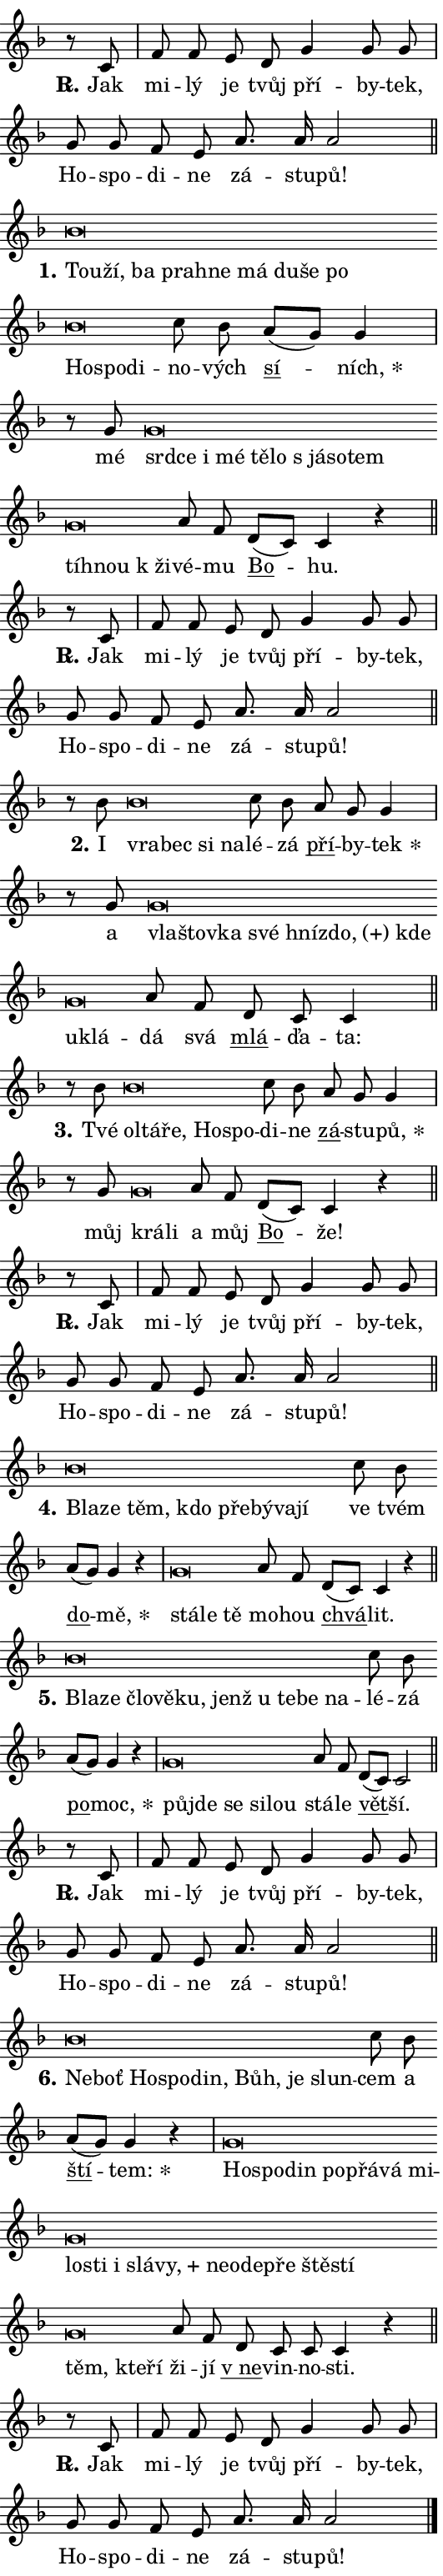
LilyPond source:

\version "2.24.0"
\header { tagline = "" }
\paper {
  indent = 0\cm
  top-margin = 0\cm
  right-margin = 0.13\cm % to fit lyric hyphens
  bottom-margin = 0\cm
  left-margin = 0\cm
  paper-width = 9\cm
  page-breaking = #ly:one-page-breaking
  system-system-spacing.basic-distance = #11
  score-system-spacing.basic-distance = #11
  ragged-last = ##f
}


%% Author: Thomas Morley
%% https://lists.gnu.org/archive/html/lilypond-user/2020-05/msg00002.html
#(define (line-position grob)
"Returns position of @var[grob} in current system:
   @code{'start}, if at first time-step
   @code{'end}, if at last time-step
   @code{'middle} otherwise
"
  (let* ((col (ly:item-get-column grob))
         (ln (ly:grob-object col 'left-neighbor))
         (rn (ly:grob-object col 'right-neighbor))
         (col-to-check-left (if (ly:grob? ln) ln col))
         (col-to-check-right (if (ly:grob? rn) rn col))
         (break-dir-left
           (and
             (ly:grob-property col-to-check-left 'non-musical #f)
             (ly:item-break-dir col-to-check-left)))
         (break-dir-right
           (and
             (ly:grob-property col-to-check-right 'non-musical #f)
             (ly:item-break-dir col-to-check-right))))
        (cond ((eqv? 1 break-dir-left) 'start)
              ((eqv? -1 break-dir-right) 'end)
              (else 'middle))))

#(define (tranparent-at-line-position vctor)
  (lambda (grob)
  "Relying on @code{line-position} select the relevant enry from @var{vctor}.
Used to determine transparency,"
    (case (line-position grob)
      ((end) (not (vector-ref vctor 0)))
      ((middle) (not (vector-ref vctor 1)))
      ((start) (not (vector-ref vctor 2))))))

noteHeadBreakVisibility =
#(define-music-function (break-visibility)(vector?)
"Makes @code{NoteHead}s transparent relying on @var{break-visibility}"
#{
  \override NoteHead.transparent =
    #(tranparent-at-line-position break-visibility)
#})

#(define delete-ledgers-for-transparent-note-heads
  (lambda (grob)
    "Reads whether a @code{NoteHead} is transparent.
If so this @code{NoteHead} is removed from @code{'note-heads} from
@var{grob}, which is supposed to be @code{LedgerLineSpanner}.
As a result ledgers are not printed for this @code{NoteHead}"
    (let* ((nhds-array (ly:grob-object grob 'note-heads))
           (nhds-list
             (if (ly:grob-array? nhds-array)
                 (ly:grob-array->list nhds-array)
                 '()))
           ;; Relies on the transparent-property being done before
           ;; Staff.LedgerLineSpanner.after-line-breaking is executed.
           ;; This is fragile ...
           (to-keep
             (remove
               (lambda (nhd)
                 (ly:grob-property nhd 'transparent #f))
               nhds-list)))
      ;; TODO find a better method to iterate over grob-arrays, similiar
      ;; to filter/remove etc for lists
      ;; For now rebuilt from scratch
      (set! (ly:grob-object grob 'note-heads)  '())
      (for-each
        (lambda (nhd)
          (ly:pointer-group-interface::add-grob grob 'note-heads nhd))
        to-keep))))

squashNotes = {
  \override NoteHead.X-extent = #'(-0.2 . 0.2)
  \override NoteHead.Y-extent = #'(-0.75 . 0)
  \override NoteHead.stencil =
    #(lambda (grob)
       (let ((pos (ly:grob-property grob 'staff-position)))
         (begin
           (if (< pos -7) (display "ERROR: Lower brevis then expected\n") (display ""))
           (if (<= pos -6) ly:text-interface::print ly:note-head::print))))
}
unSquashNotes = {
  \revert NoteHead.X-extent
  \revert NoteHead.Y-extent
  \revert NoteHead.stencil
}

hideNotes = \noteHeadBreakVisibility #begin-of-line-visible
unHideNotes = \noteHeadBreakVisibility #all-visible

% work-around for resetting accidentals
% https://lilypond.org/doc/v2.23/Documentation/notation/displaying-rhythms#unmetered-music
cadenzaMeasure = {
  \cadenzaOff
  \partial 1024 s1024
  \cadenzaOn
}

#(define-markup-command (accent layout props text) (markup?)
  "Underline accented syllable"
  (interpret-markup layout props
    #{\markup \override #'(offset . 4.3) \underline { #text }#}))

responsum = \markup \concat {
  "R" \hspace #-1.05 \path #0.1 #'((moveto 0 0.07) (lineto 0.9 0.8)) \hspace #0.05 "."
}

spaceSize = #0.6828661417322834 % exact space size for TeX Gyre Schola

\layout {
  \context {
    \Staff
    \remove "Time_signature_engraver"
    \override LedgerLineSpanner.after-line-breaking = #delete-ledgers-for-transparent-note-heads
  }
  \context {
    \Lyrics {
      \override LyricSpace.minimum-distance = \spaceSize
      \override LyricText.font-name = #"TeX Gyre Schola"
      \override LyricText.font-size = 1
      \override StanzaNumber.font-name = #"TeX Gyre Schola Bold"
      \override StanzaNumber.font-size = 1
    }
  }
  \context {
    \Score 
    \override NoteHead.text =
      #(lambda (grob) 
        (let ((pos (ly:grob-property grob 'staff-position)))
          #{\markup {
            \combine
              \halign #-0.55 \raise #(if (= pos -6) 0 0.5) \override #'(thickness . 2) \draw-line #'(3.2 . 0)
              \musicglyph "noteheads.sM1"
          }#}))
  }
}

% magnetic-lyrics.ily
%
%   written by
%     Jean Abou Samra <jean@abou-samra.fr>
%     Werner Lemberg <wl@gnu.org>
%
%   adapted by
%     Jiri Hon <jiri.hon@gmail.com>
%
% Version 2022-Apr-15

% https://www.mail-archive.com/lilypond-user@gnu.org/msg149350.html

#(define (Left_hyphen_pointer_engraver context)
   "Collect syllable-hyphen-syllable occurrences in lyrics and store
them in properties.  This engraver only looks to the left.  For
example, if the lyrics input is @code{foo -- bar}, it does the
following.

@itemize @bullet
@item
Set the @code{text} property of the @code{LyricHyphen} grob between
@q{foo} and @q{bar} to @code{foo}.

@item
Set the @code{left-hyphen} property of the @code{LyricText} grob with
text @q{foo} to the @code{LyricHyphen} grob between @q{foo} and
@q{bar}.
@end itemize

Use this auxiliary engraver in combination with the
@code{lyric-@/text::@/apply-@/magnetic-@/offset!} hook."
   (let ((hyphen #f)
         (text #f))
     (make-engraver
      (acknowledgers
       ((lyric-syllable-interface engraver grob source-engraver)
        (set! text grob)))
      (end-acknowledgers
       ((lyric-hyphen-interface engraver grob source-engraver)
        ;(when (not (grob::has-interface grob 'lyric-space-interface))
          (set! hyphen grob)));)
      ((stop-translation-timestep engraver)
       (when (and text hyphen)
         (ly:grob-set-object! text 'left-hyphen hyphen))
       (set! text #f)
       (set! hyphen #f)))))

#(define (lyric-text::apply-magnetic-offset! grob)
   "If the space between two syllables is less than the value in
property @code{LyricText@/.details@/.squash-threshold}, move the right
syllable to the left so that it gets concatenated with the left
syllable.

Use this function as a hook for
@code{LyricText@/.after-@/line-@/breaking} if the
@code{Left_@/hyphen_@/pointer_@/engraver} is active."
   (let ((hyphen (ly:grob-object grob 'left-hyphen #f)))
     (when hyphen
       (let ((left-text (ly:spanner-bound hyphen LEFT)))
         (when (grob::has-interface left-text 'lyric-syllable-interface)
           (let* ((common (ly:grob-common-refpoint grob left-text X))
                  (this-x-ext (ly:grob-extent grob common X))
                  (left-x-ext
                   (begin
                     ;; Trigger magnetism for left-text.
                     (ly:grob-property left-text 'after-line-breaking)
                     (ly:grob-extent left-text common X)))
                  ;; `delta` is the gap width between two syllables.
                  (delta (- (interval-start this-x-ext)
                            (interval-end left-x-ext)))
                  (details (ly:grob-property grob 'details))
                  (threshold (assoc-get 'squash-threshold details 0.2)))
             (when (< delta threshold)
               (let* (;; We have to manipulate the input text so that
                      ;; ligatures crossing syllable boundaries are not
                      ;; disabled.  For languages based on the Latin
                      ;; script this is essentially a beautification.
                      ;; However, for non-Western scripts it can be a
                      ;; necessity.
                      (lt (ly:grob-property left-text 'text))
                      (rt (ly:grob-property grob 'text))
                      (is-space (grob::has-interface hyphen 'lyric-space-interface))
                      (space (if is-space " " ""))
                      (extra-delta (if is-space spaceSize 0))
                      ;; Append new syllable.
                      (ltrt-space (if (and (string? lt) (string? rt))
                                (string-append lt space rt)
                                (make-concat-markup (list lt space rt))))
                      ;; Right-align `ltrt` to the right side.
                      (ltrt-space-markup (grob-interpret-markup
                               grob
                               (make-translate-markup
                                (cons (interval-length this-x-ext) 0)
                                (make-right-align-markup ltrt-space)))))
                 (begin
                   ;; Don't print `left-text`.
                   (ly:grob-set-property! left-text 'stencil #f)
                   ;; Set text and stencil (which holds all collected
                   ;; syllables so far) and shift it to the left.
                   (ly:grob-set-property! grob 'text ltrt-space)
                   (ly:grob-set-property! grob 'stencil ltrt-space-markup)
                   (ly:grob-translate-axis! grob (- (- delta extra-delta)) X))))))))))


#(define (lyric-hyphen::displace-bounds-first grob)
   ;; Make very sure this callback isn't triggered too early.
   (let ((left (ly:spanner-bound grob LEFT))
         (right (ly:spanner-bound grob RIGHT)))
     (ly:grob-property left 'after-line-breaking)
     (ly:grob-property right 'after-line-breaking)
     (ly:lyric-hyphen::print grob)))

squashThreshold = #0.4

\layout {
  \context {
    \Lyrics
    \consists #Left_hyphen_pointer_engraver
    \override LyricText.after-line-breaking =
      #lyric-text::apply-magnetic-offset!
    \override LyricHyphen.stencil = #lyric-hyphen::displace-bounds-first
    \override LyricText.details.squash-threshold = \squashThreshold
    \override LyricHyphen.minimum-distance = 0
    \override LyricHyphen.minimum-length = \squashThreshold
  }
}

squashText = \override LyricText.details.squash-threshold = 9999
unSquashText = \override LyricText.details.squash-threshold = \squashThreshold

leftText = \override LyricText.self-alignment-X = #LEFT
unLeftText = \revert LyricText.self-alignment-X

starOffset = #(lambda (grob) 
                (let ((x_offset (ly:self-alignment-interface::aligned-on-x-parent grob)))
                  (if (= x_offset 0) 0 (+ x_offset 1.2))))

star = #(define-music-function (syllable)(string?)
"Append star separator at the end of a syllable"
#{
  \once \override LyricText.X-offset = #starOffset
  \lyricmode { \markup {
    #syllable
    \override #'((font-name . "TeX Gyre Schola Bold")) \hspace #0.2 \lower #0.65 \larger "*"
  } }
#})

starAccent = #(define-music-function (syllable)(string?)
"Append star separator at the end of a syllable and make accent"
#{
  \once \override LyricText.X-offset = #starOffset
  \lyricmode { \markup {
    \accent #syllable
    \override #'((font-name . "TeX Gyre Schola Bold")) \hspace #0.2 \lower #0.65 \larger "*"
  } }
#})

breath = #(define-music-function (syllable)(string?)
"Append breathing indicator at the end of a syllable"
#{
  \lyricmode { \markup { #syllable "+" } }
#})

optionalBreath = #(define-music-function (syllable)(string?)
"Append optional breathing indicator at the end of a syllable"
#{
  \lyricmode { \markup { #syllable "(+)" } }
#})


\score {
    <<
        \new Voice = "melody" { \cadenzaOn \key f \major \relative { r8 c' \cadenzaMeasure \bar "|" f f e d \bar "" g4 g8 g \cadenzaMeasure \bar "|" g g f e \bar "" a8. a16 a2 \cadenzaMeasure \bar "||" \break } }
        \new Lyrics \lyricsto "melody" { \lyricmode { \set stanza = \responsum
Jak mi -- lý je tvůj pří -- by -- tek, Ho -- spo -- di -- ne zá -- stu -- pů! } }
    >>
    \layout {}
}

\score {
    <<
        \new Voice = "melody" { \cadenzaOn \key f \major \relative { \squashNotes bes'\breve*1/16 \hideNotes \breve*1/16 \bar "" \breve*1/16 \bar "" \breve*1/16 \bar "" \breve*1/16 \bar "" \breve*1/16 \bar "" \breve*1/16 \bar "" \breve*1/16 \bar "" \breve*1/16 \bar "" \breve*1/16 \bar "" \breve*1/16 \breve*1/16 \bar "" \unHideNotes \unSquashNotes c8 bes \bar "" a[( g)] g4 \cadenzaMeasure \bar "|" r8 g8 \squashNotes g\breve*1/16 \hideNotes \breve*1/16 \bar "" \breve*1/16 \bar "" \breve*1/16 \bar "" \breve*1/16 \bar "" \breve*1/16 \bar "" \breve*1/16 \bar "" \breve*1/16 \bar "" \breve*1/16 \bar "" \breve*1/16 \bar "" \breve*1/16 \breve*1/16 \bar "" \unHideNotes \unSquashNotes a8 f \bar "" d[( c)] c4 r \cadenzaMeasure \bar "||" \break } }
        \new Lyrics \lyricsto "melody" { \lyricmode { \set stanza = "1."
\leftText Tou -- \squashText ží, ba pra -- hne má du -- še po Ho -- spo -- di -- \unLeftText \unSquashText no -- vých \markup \accent sí -- \star ních, mé \leftText srd -- \squashText ce i mé tě -- lo "s já" -- so -- tem tíh -- nou "k ži" -- \unLeftText \unSquashText vé -- mu \markup \accent Bo -- hu. } }
    >>
    \layout {}
}

\score {
    <<
        \new Voice = "melody" { \cadenzaOn \key f \major \relative { r8 c' \cadenzaMeasure \bar "|" f f e d \bar "" g4 g8 g \cadenzaMeasure \bar "|" g g f e \bar "" a8. a16 a2 \cadenzaMeasure \bar "||" \break } }
        \new Lyrics \lyricsto "melody" { \lyricmode { \set stanza = \responsum
Jak mi -- lý je tvůj pří -- by -- tek, Ho -- spo -- di -- ne zá -- stu -- pů! } }
    >>
    \layout {}
}

\score {
    <<
        \new Voice = "melody" { \cadenzaOn \key f \major \relative { r8 bes'8 \squashNotes bes\breve*1/16 \hideNotes \breve*1/16 \bar "" \breve*1/16 \breve*1/16 \bar "" \unHideNotes \unSquashNotes c8 bes \bar "" a g g4 \cadenzaMeasure \bar "|" r8 g8 \squashNotes g\breve*1/16 \hideNotes \breve*1/16 \bar "" \breve*1/16 \bar "" \breve*1/16 \bar "" \breve*1/16 \bar "" \breve*1/16 \bar "" \breve*1/16 \bar "" \breve*1/16 \breve*1/16 \bar "" \unHideNotes \unSquashNotes a8 f \bar "" d c c4 \cadenzaMeasure \bar "||" \break } }
        \new Lyrics \lyricsto "melody" { \lyricmode { \set stanza = "2."
I \leftText vra -- \squashText bec si na -- \unLeftText \unSquashText lé -- zá \markup \accent pří -- by -- \star tek a \leftText vla -- \squashText štov -- ka své hníz -- \optionalBreath do, kde u -- klá -- \unLeftText \unSquashText dá svá \markup \accent mlá -- ďa -- ta: } }
    >>
    \layout {}
}

\score {
    <<
        \new Voice = "melody" { \cadenzaOn \key f \major \relative { r8 bes'8 \squashNotes bes\breve*1/16 \hideNotes \breve*1/16 \bar "" \breve*1/16 \bar "" \breve*1/16 \breve*1/16 \bar "" \unHideNotes \unSquashNotes c8 bes \bar "" a g g4 \cadenzaMeasure \bar "|" r8 g8 \squashNotes g\breve*1/16 \hideNotes \breve*1/16 \bar "" \unHideNotes \unSquashNotes a8 f \bar "" d[( c)] c4 r \cadenzaMeasure \bar "||" \break } }
        \new Lyrics \lyricsto "melody" { \lyricmode { \set stanza = "3."
Tvé \leftText ol -- \squashText tá -- ře, Ho -- spo -- \unLeftText \unSquashText di -- ne \markup \accent zá -- stu -- \star pů, můj \leftText krá -- \squashText li \unLeftText \unSquashText a můj \markup \accent Bo -- že! } }
    >>
    \layout {}
}

\score {
    <<
        \new Voice = "melody" { \cadenzaOn \key f \major \relative { r8 c' \cadenzaMeasure \bar "|" f f e d \bar "" g4 g8 g \cadenzaMeasure \bar "|" g g f e \bar "" a8. a16 a2 \cadenzaMeasure \bar "||" \break } }
        \new Lyrics \lyricsto "melody" { \lyricmode { \set stanza = \responsum
Jak mi -- lý je tvůj pří -- by -- tek, Ho -- spo -- di -- ne zá -- stu -- pů! } }
    >>
    \layout {}
}

\score {
    <<
        \new Voice = "melody" { \cadenzaOn \key f \major \relative { \squashNotes bes'\breve*1/16 \hideNotes \breve*1/16 \bar "" \breve*1/16 \bar "" \breve*1/16 \bar "" \breve*1/16 \bar "" \breve*1/16 \bar "" \breve*1/16 \breve*1/16 \bar "" \unHideNotes \unSquashNotes c8 bes \bar "" a[( g)] g4 r \cadenzaMeasure \bar "|" \squashNotes g\breve*1/16 \hideNotes \breve*1/16 \breve*1/16 \bar "" \unHideNotes \unSquashNotes a8 f \bar "" d[( c)] c4 r \cadenzaMeasure \bar "||" \break } }
        \new Lyrics \lyricsto "melody" { \lyricmode { \set stanza = "4."
\leftText Bla -- \squashText ze těm, kdo pře -- bý -- va -- jí \unLeftText \unSquashText ve tvém \markup \accent do -- \star mě, \leftText stá -- \squashText le tě \unLeftText \unSquashText mo -- hou \markup \accent chvá -- lit. } }
    >>
    \layout {}
}

\score {
    <<
        \new Voice = "melody" { \cadenzaOn \key f \major \relative { \squashNotes bes'\breve*1/16 \hideNotes \breve*1/16 \bar "" \breve*1/16 \bar "" \breve*1/16 \bar "" \breve*1/16 \bar "" \breve*1/16 \bar "" \breve*1/16 \bar "" \breve*1/16 \bar "" \breve*1/16 \breve*1/16 \bar "" \unHideNotes \unSquashNotes c8 bes \bar "" a[( g)] g4 r \cadenzaMeasure \bar "|" \squashNotes g\breve*1/16 \hideNotes \breve*1/16 \bar "" \breve*1/16 \bar "" \breve*1/16 \breve*1/16 \bar "" \unHideNotes \unSquashNotes a8 f \bar "" d[( c)] c2 \cadenzaMeasure \bar "||" \break } }
        \new Lyrics \lyricsto "melody" { \lyricmode { \set stanza = "5."
\leftText Bla -- \squashText ze člo -- vě -- ku, jenž u te -- be na -- \unLeftText \unSquashText lé -- zá \markup \accent po -- \star moc, \leftText půj -- \squashText de se si -- lou \unLeftText \unSquashText stá -- le \markup \accent vět -- ší. } }
    >>
    \layout {}
}

\score {
    <<
        \new Voice = "melody" { \cadenzaOn \key f \major \relative { r8 c' \cadenzaMeasure \bar "|" f f e d \bar "" g4 g8 g \cadenzaMeasure \bar "|" g g f e \bar "" a8. a16 a2 \cadenzaMeasure \bar "||" \break } }
        \new Lyrics \lyricsto "melody" { \lyricmode { \set stanza = \responsum
Jak mi -- lý je tvůj pří -- by -- tek, Ho -- spo -- di -- ne zá -- stu -- pů! } }
    >>
    \layout {}
}

\score {
    <<
        \new Voice = "melody" { \cadenzaOn \key f \major \relative { \squashNotes bes'\breve*1/16 \hideNotes \breve*1/16 \bar "" \breve*1/16 \bar "" \breve*1/16 \bar "" \breve*1/16 \bar "" \breve*1/16 \bar "" \breve*1/16 \breve*1/16 \bar "" \unHideNotes \unSquashNotes c8 bes \bar "" a[( g)] g4 r \cadenzaMeasure \bar "|" \squashNotes g\breve*1/16 \hideNotes \breve*1/16 \bar "" \breve*1/16 \bar "" \breve*1/16 \bar "" \breve*1/16 \bar "" \breve*1/16 \bar "" \breve*1/16 \bar "" \breve*1/16 \bar "" \breve*1/16 \bar "" \breve*1/16 \bar "" \breve*1/16 \bar "" \breve*1/16 \bar "" \breve*1/16 \bar "" \breve*1/16 \bar "" \breve*1/16 \bar "" \breve*1/16 \bar "" \breve*1/16 \bar "" \breve*1/16 \bar "" \breve*1/16 \bar "" \breve*1/16 \breve*1/16 \bar "" \unHideNotes \unSquashNotes a8 f \bar "" d c c c4 r \cadenzaMeasure \bar "||" \break } }
        \new Lyrics \lyricsto "melody" { \lyricmode { \set stanza = "6."
\leftText Ne -- \squashText boť Ho -- spo -- din, Bůh, je slun -- \unLeftText \unSquashText cem a \markup \accent ští -- \star tem: \leftText Ho -- \squashText spo -- din po -- přá -- vá mi -- lo -- sti i slá -- \breath "vy," ne -- o -- de -- pře ště -- stí těm, kte -- ří \unLeftText \unSquashText ži -- jí \markup \accent "v ne" -- vin -- no -- sti. } }
    >>
    \layout {}
}

\score {
    <<
        \new Voice = "melody" { \cadenzaOn \key f \major \relative { r8 c' \cadenzaMeasure \bar "|" f f e d \bar "" g4 g8 g \cadenzaMeasure \bar "|" g g f e \bar "" a8. a16 a2 \cadenzaMeasure \bar "||" \break } \bar "|." }
        \new Lyrics \lyricsto "melody" { \lyricmode { \set stanza = \responsum
Jak mi -- lý je tvůj pří -- by -- tek, Ho -- spo -- di -- ne zá -- stu -- pů! } }
    >>
    \layout {}
}
